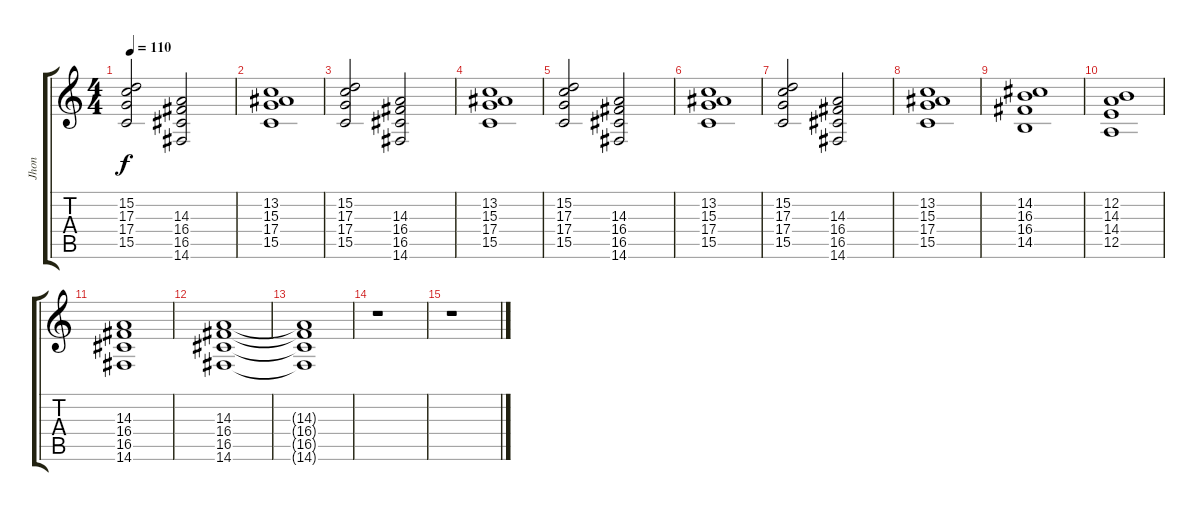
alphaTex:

\track ("Jhon" "Jhon") {instrument choiraahs}
\staff {score tabs}
\tuning (E4 B3 G3 D3 A2 E2) {hide}
\ts (4 4)
\tempo 110
\clef g2
\ks c
(15.2 17.3 17.4 15.5).2{dy f} (14.3 16.4 16.5 14.6).2 |
(13.2 15.3 17.4 15.5).1 |
(15.2 17.3 17.4 15.5).2 (14.3 16.4 16.5 14.6).2 |
(13.2 15.3 17.4 15.5).1 |
(15.2 17.3 17.4 15.5).2 (14.3 16.4 16.5 14.6).2 |
(13.2 15.3 17.4 15.5).1 |
(15.2 17.3 17.4 15.5).2 (14.3 16.4 16.5 14.6).2 |
(13.2 15.3 17.4 15.5).1 |
(14.2 16.3 16.4 14.5).1 |
(12.2 14.3 14.4 12.5).1 |
(14.3 16.4 16.5 14.6).1 |
(14.3 16.4 16.5 14.6).1{volume 0} |
(14.3{t} 16.4{t} 16.5{t} 14.6{t}).1 |
r.1 |
r.1
